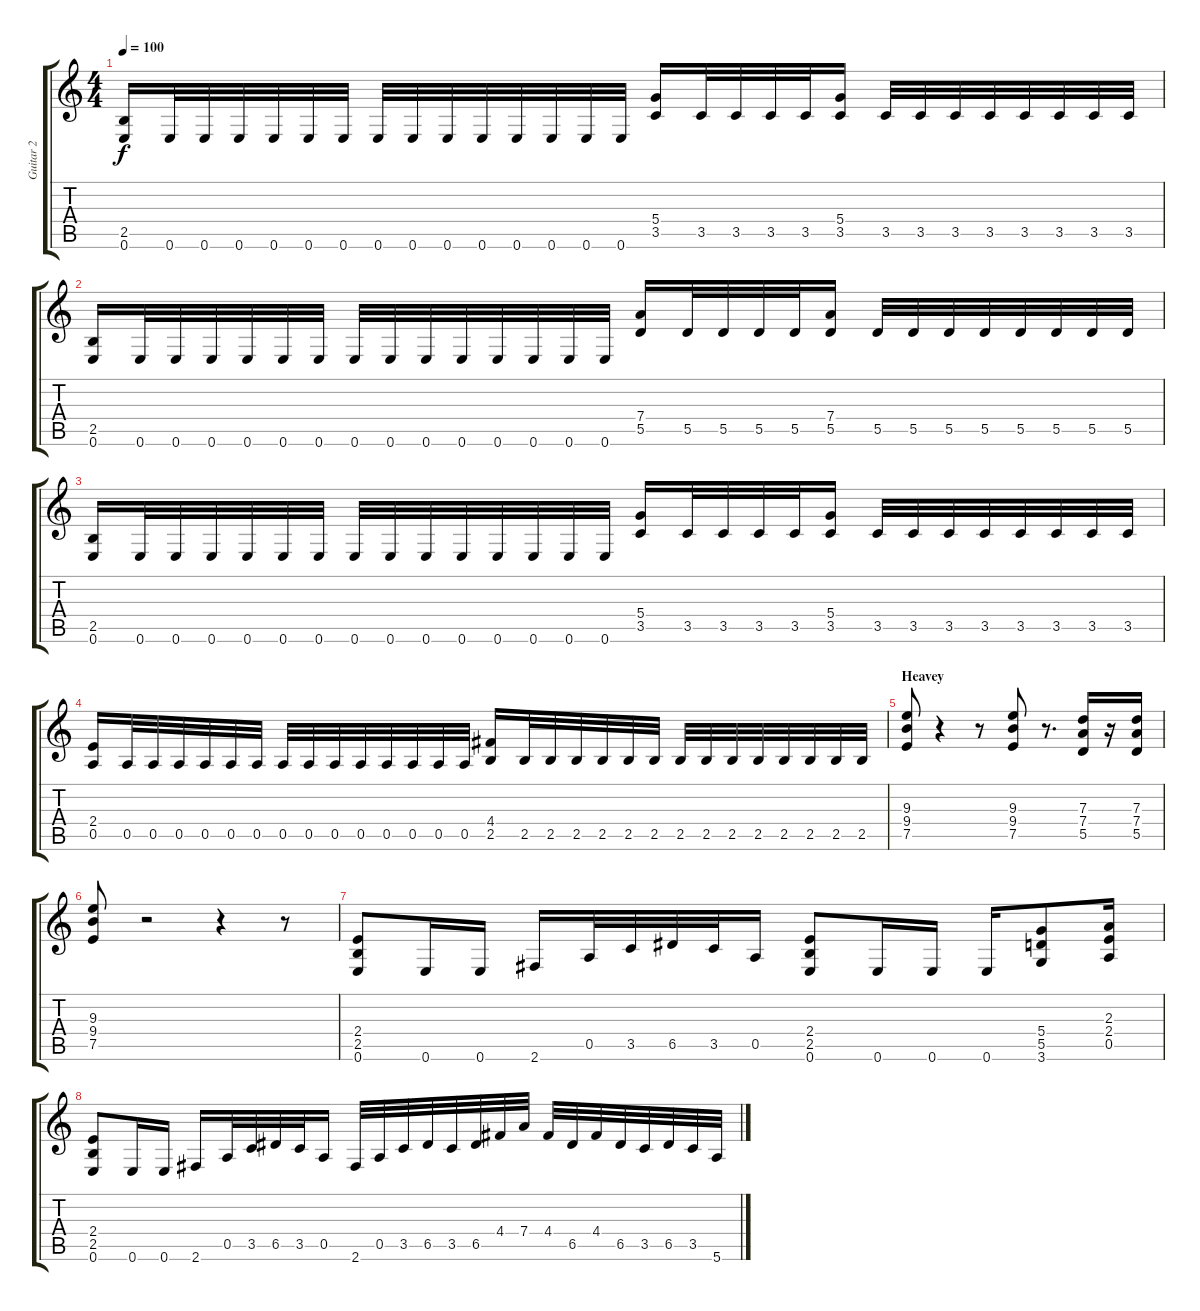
\track ("Guitar 2" "Guitar 2") {instrument distortionguitar}
\staff {score tabs}
\tuning (E4 B3 G3 D3 A2 E2) {hide}
\ts (4 4)
\tempo 100
\clef g2
\ks c
(2.5 0.6).16{dy f} 0.6.32 0.6.32 0.6.32 0.6.32 0.6.32 0.6.32 0.6.32 0.6.32 0.6.32 0.6.32 0.6.32 0.6.32 0.6.32 0.6.32 (5.4 3.5).16 3.5.32 3.5.32 3.5.32 3.5.32 (5.4 3.5).16 3.5.32 3.5.32 3.5.32 3.5.32 3.5.32 3.5.32 3.5.32 3.5.32 |
(2.5 0.6).16 0.6.32 0.6.32 0.6.32 0.6.32 0.6.32 0.6.32 0.6.32 0.6.32 0.6.32 0.6.32 0.6.32 0.6.32 0.6.32 0.6.32 (7.4 5.5).16 5.5.32 5.5.32 5.5.32 5.5.32 (7.4 5.5).16 5.5.32 5.5.32 5.5.32 5.5.32 5.5.32 5.5.32 5.5.32 5.5.32 |
(2.5 0.6).16 0.6.32 0.6.32 0.6.32 0.6.32 0.6.32 0.6.32 0.6.32 0.6.32 0.6.32 0.6.32 0.6.32 0.6.32 0.6.32 0.6.32 (5.4 3.5).16 3.5.32 3.5.32 3.5.32 3.5.32 (5.4 3.5).16 3.5.32 3.5.32 3.5.32 3.5.32 3.5.32 3.5.32 3.5.32 3.5.32 |
(2.4 0.5).16 0.5.32 0.5.32 0.5.32 0.5.32 0.5.32 0.5.32 0.5.32 0.5.32 0.5.32 0.5.32 0.5.32 0.5.32 0.5.32 0.5.32 (4.4 2.5).16 2.5.32 2.5.32 2.5.32 2.5.32 2.5.32 2.5.32 2.5.32 2.5.32 2.5.32 2.5.32 2.5.32 2.5.32 2.5.32 2.5.32 |
\section ("" "Heavey")
(9.3 9.4 7.5).8 r.4 r.8 (9.3 9.4 7.5).8 r.8{d} (7.3 7.4 5.5).16 r.16 (7.3 7.4 5.5).16 |
(9.3 9.4 7.5).8 r.2 r.4 r.8 |
(2.4 2.5 0.6).8{volume 10} 0.6.16 0.6.16 2.6.16 0.5.32 3.5.32 6.5.32 3.5.32 0.5.16 (2.4 2.5 0.6).8 0.6.16 0.6.16 0.6.16 (5.4 5.5 3.6).8 (2.3 2.4 0.5).16 |
(2.4 2.5 0.6).8 0.6.16 0.6.16 2.6.16 0.5.32 3.5.32 6.5.32 3.5.32 0.5.16 2.6.32 0.5.32 3.5.32 6.5.32 3.5.32 6.5.32 4.4.32 7.4.32 4.4.32 6.5.32 4.4.32 6.5.32 3.5.32 6.5.32 3.5.32 5.6.32
